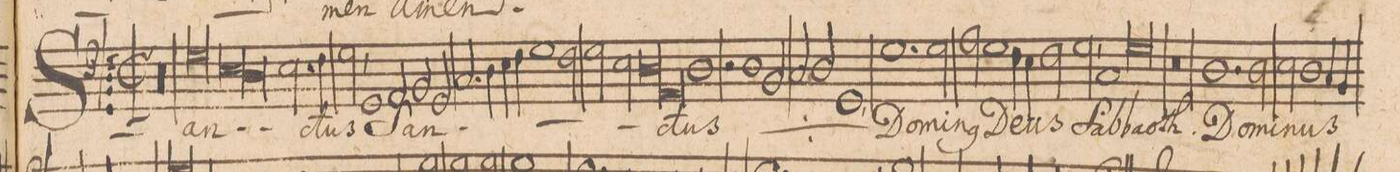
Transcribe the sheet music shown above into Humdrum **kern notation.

**kern	**text
*I"Bassus.	*
*clefF4	*
*k[]	*
*met(c|)	*
*M2/1	*
00r	.
=2-	=2-
=3-	=3-
0G\	San-
=4-	=4-
*lig	*
1E\	.
1D\	.
*Xlig	*
=5-	=5-
*2\right	*
2.E\	.
4F\	.
2G,<\	-ctus
1GG/	San-
=6-	=6-
2AA/	.
2BB/	.
2GG/	.
=7-	=7-
2.C/	.
4D\	.
4E\	.
4F\	.
1G\	.
=8-	=8-
2F\	.
2G\	.
2E\	.
=9-	=9-
*lig	*
1D\	.
1AA/	.
*Xlig	*
=10-	=10-
1D\	-ctus
2r	.
*	*ij
1D\	San-
=11-	=11-
2BB/	.
2C/	.
2D/	.
=12-	=12-
1GG/,<	-ctus
*	*Xij
1.G\	Do-
=13-	=13-
2G\	-mi-
2A\	-n(us)
1G\	De-
=14-	=14-
4F\	.
4E\	.
2F\	-us
2G,<\	Sab-
=15-	=15-
1C/	-ba-
0G\	-oth.
=16-	=16-
0r	.
=17-	=17-
1.D\	Do-
=18-	=18-
2D\	-mi-
2E\	-nus
1D\	.
=19-	=19-
4C/	.
4BB/	.
*-	*-
